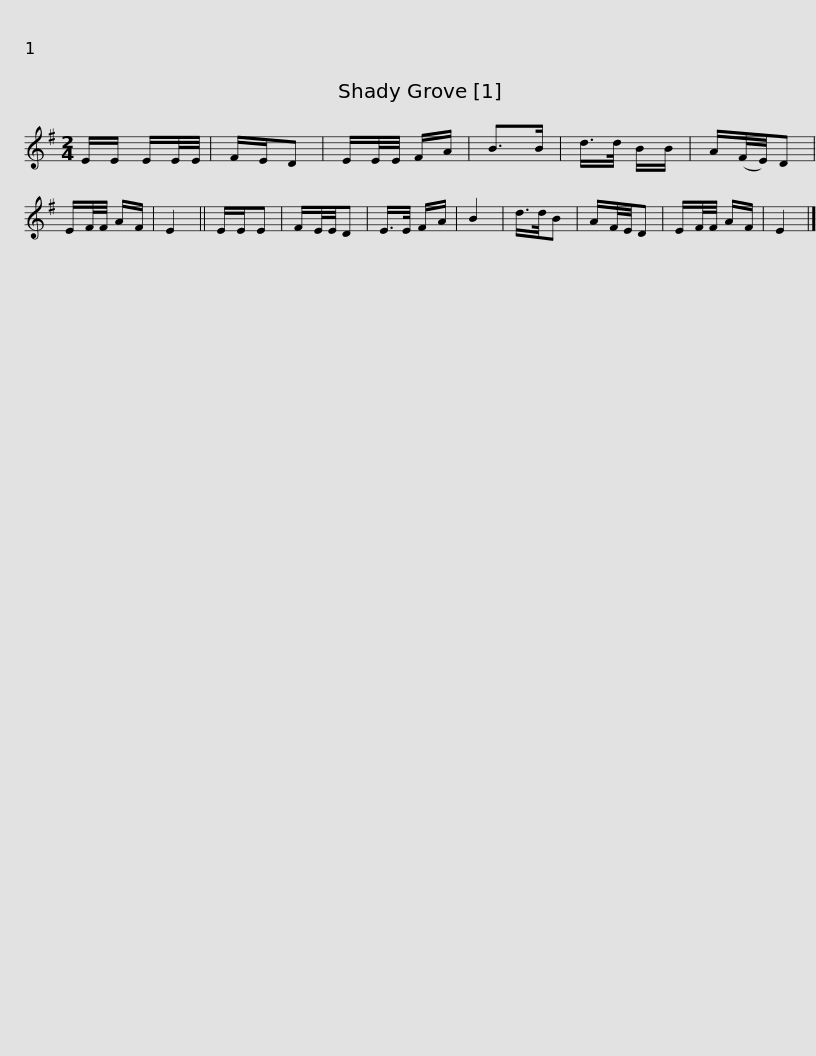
X:1
L:1/8
M:2/4
I:linebreak $
K:Emin
V:1 treble
V:1
 E/E/ E/E/4E/4 | F/E/D | E/E/4E/4 F/A/ | B>B | d/>d/ B/B/ | %5
 A/(F/4E/4)D | E/F/4F/4 A/F/ | E2 || E/E/E | F/E/4E/4D | %10
 E/>E/ F/A/ | B2 |$ d/>d/B | A/F/4E/4D | E/F/4F/4 A/F/ | %15
 E2 |] %16
